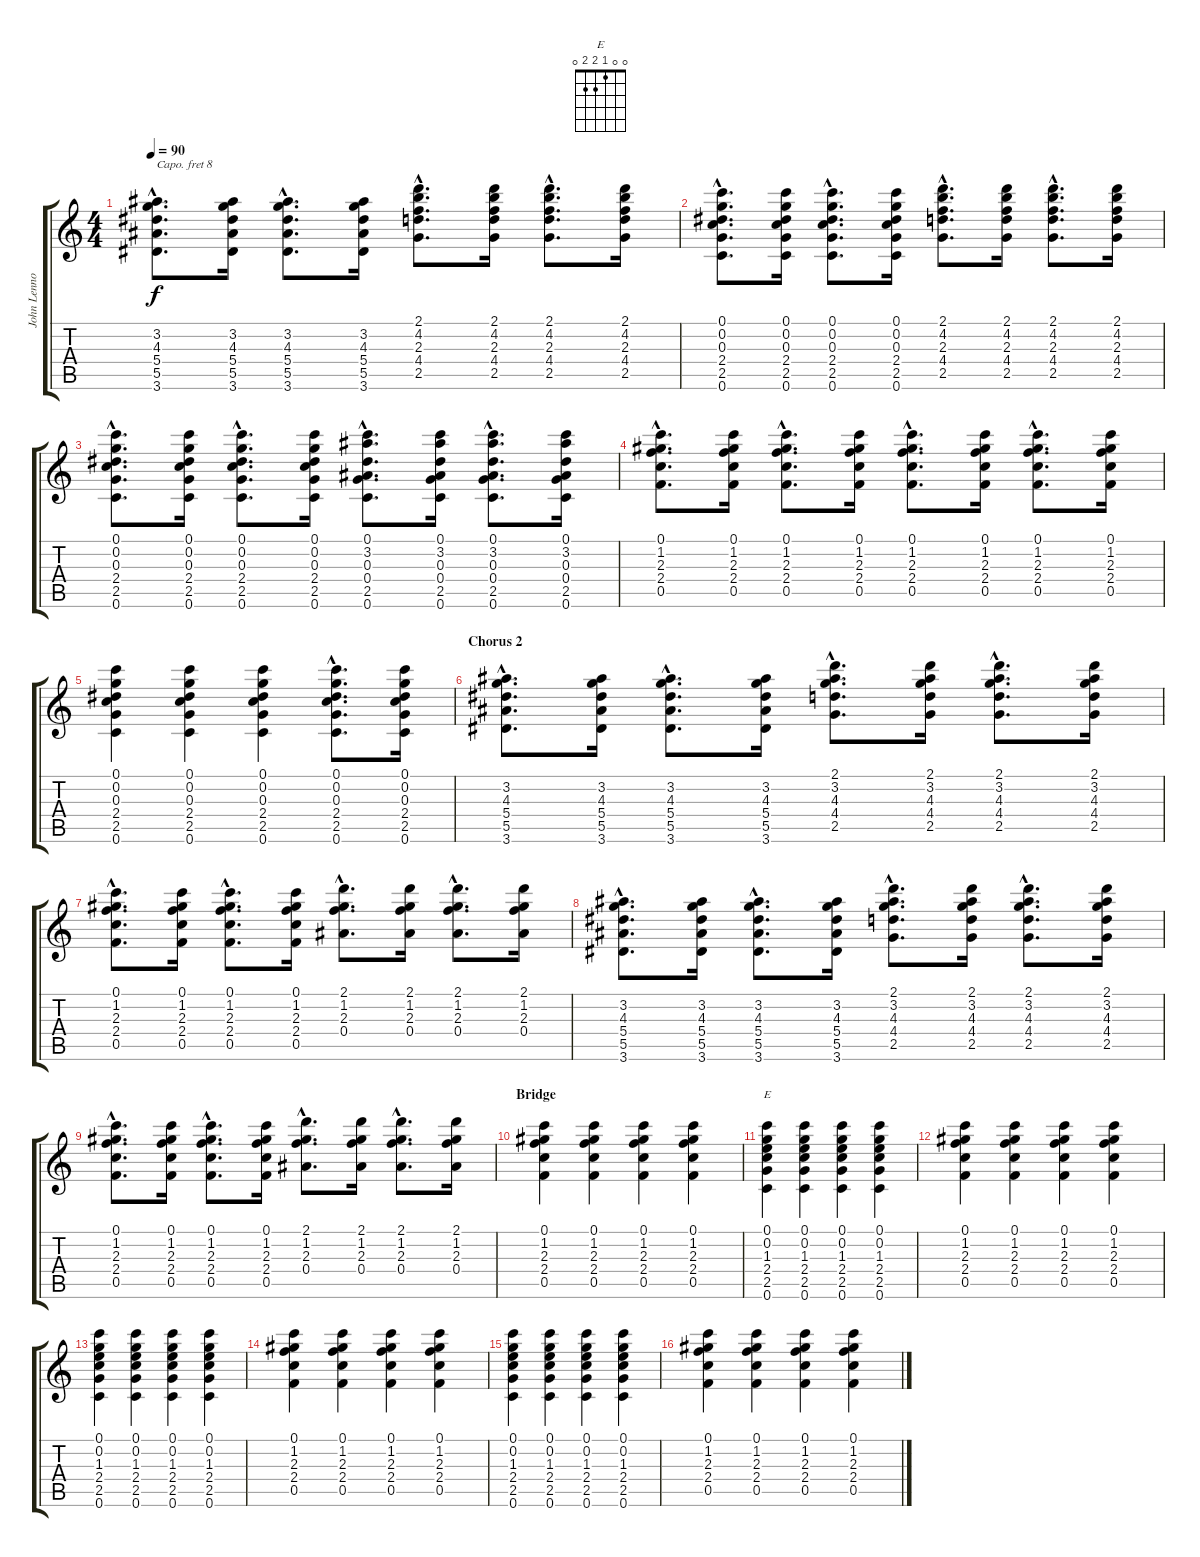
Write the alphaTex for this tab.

\track ("John Lennon Capo 8" "John Lenno") {instrument acousticguitarsteel}
\staff {score tabs}
\capo 8
\tuning (E4 B3 G3 D3 A2 E2) {hide}
\chord ("E" 0 0 1 2 2 0)
\ts (4 4)
\tempo 90
\clef g2
\ks c
(3.2{hac} 4.3{hac} 5.4{hac} 5.5{hac} 3.6{hac}).8{d dy f} (3.2 4.3 5.4 5.5 3.6).16 (3.2{hac} 4.3{hac} 5.4{hac} 5.5{hac} 3.6{hac}).8{d} (3.2 4.3 5.4 5.5 3.6).16 (2.1{hac} 4.2{hac} 2.3{hac} 4.4{hac} 2.5{hac}).8{d} (2.1 4.2 2.3 4.4 2.5).16 (2.1{hac} 4.2{hac} 2.3{hac} 4.4{hac} 2.5{hac}).8{d} (2.1 4.2 2.3 4.4 2.5).16 |
(0.1{hac} 0.2{hac} 0.3{hac} 2.4{hac} 2.5{hac} 0.6{hac}).8{d} (0.1 0.2 0.3 2.4 2.5 0.6).16 (0.1{hac} 0.2{hac} 0.3{hac} 2.4{hac} 2.5{hac} 0.6{hac}).8{d} (0.1 0.2 0.3 2.4 2.5 0.6).16 (2.1{hac} 4.2{hac} 2.3{hac} 4.4{hac} 2.5{hac}).8{d} (2.1 4.2 2.3 4.4 2.5).16 (2.1{hac} 4.2{hac} 2.3{hac} 4.4{hac} 2.5{hac}).8{d} (2.1 4.2 2.3 4.4 2.5).16 |
(0.1{hac} 0.2{hac} 0.3{hac} 2.4{hac} 2.5{hac} 0.6{hac}).8{d} (0.1 0.2 0.3 2.4 2.5 0.6).16 (0.1{hac} 0.2{hac} 0.3{hac} 2.4{hac} 2.5{hac} 0.6{hac}).8{d} (0.1 0.2 0.3 2.4 2.5 0.6).16 (0.1{hac} 3.2{hac} 0.3{hac} 0.4{hac} 2.5{hac} 0.6{hac}).8{d} (0.1 3.2 0.3 0.4 2.5 0.6).16 (0.1{hac} 3.2{hac} 0.3{hac} 0.4{hac} 2.5{hac} 0.6{hac}).8{d} (0.1 3.2 0.3 0.4 2.5 0.6).16 |
(0.1{hac} 1.2{hac} 2.3{hac} 2.4{hac} 0.5{hac}).8{d} (0.1 1.2 2.3 2.4 0.5).16 (0.1{hac} 1.2{hac} 2.3{hac} 2.4{hac} 0.5{hac}).8{d} (0.1 1.2 2.3 2.4 0.5).16 (0.1{hac} 1.2{hac} 2.3{hac} 2.4{hac} 0.5{hac}).8{d} (0.1 1.2 2.3 2.4 0.5).16 (0.1{hac} 1.2{hac} 2.3{hac} 2.4{hac} 0.5{hac}).8{d} (0.1 1.2 2.3 2.4 0.5).16 |
(0.1 0.2 0.3 2.4 2.5 0.6).4 (0.1 0.2 0.3 2.4 2.5 0.6).4 (0.1 0.2 0.3 2.4 2.5 0.6).4 (0.1{hac} 0.2{hac} 0.3{hac} 2.4{hac} 2.5{hac} 0.6{hac}).8{d} (0.1 0.2 0.3 2.4 2.5 0.6).16 |
\section ("" "Chorus 2")
(3.2{hac} 4.3{hac} 5.4{hac} 5.5{hac} 3.6{hac}).8{d} (3.2 4.3 5.4 5.5 3.6).16 (3.2{hac} 4.3{hac} 5.4{hac} 5.5{hac} 3.6{hac}).8{d} (3.2 4.3 5.4 5.5 3.6).16 (2.1{hac} 3.2{hac} 4.3{hac} 4.4{hac} 2.5{hac}).8{d} (2.1 3.2 4.3 4.4 2.5).16 (2.1{hac} 3.2{hac} 4.3{hac} 4.4{hac} 2.5{hac}).8{d} (2.1 3.2 4.3 4.4 2.5).16 |
(0.1{hac} 1.2{hac} 2.3{hac} 2.4{hac} 0.5{hac}).8{d} (0.1 1.2 2.3 2.4 0.5).16 (0.1{hac} 1.2{hac} 2.3{hac} 2.4{hac} 0.5{hac}).8{d} (0.1 1.2 2.3 2.4 0.5).16 (2.1{hac} 1.2{hac} 2.3{hac} 0.4{hac}).8{d} (2.1 1.2 2.3 0.4).16 (2.1{hac} 1.2{hac} 2.3{hac} 0.4{hac}).8{d} (2.1 1.2 2.3 0.4).16 |
(3.2{hac} 4.3{hac} 5.4{hac} 5.5{hac} 3.6{hac}).8{d} (3.2 4.3 5.4 5.5 3.6).16 (3.2{hac} 4.3{hac} 5.4{hac} 5.5{hac} 3.6{hac}).8{d} (3.2 4.3 5.4 5.5 3.6).16 (2.1{hac} 3.2{hac} 4.3{hac} 4.4{hac} 2.5{hac}).8{d} (2.1 3.2 4.3 4.4 2.5).16 (2.1{hac} 3.2{hac} 4.3{hac} 4.4{hac} 2.5{hac}).8{d} (2.1 3.2 4.3 4.4 2.5).16 |
(0.1{hac} 1.2{hac} 2.3{hac} 2.4{hac} 0.5{hac}).8{d} (0.1 1.2 2.3 2.4 0.5).16 (0.1{hac} 1.2{hac} 2.3{hac} 2.4{hac} 0.5{hac}).8{d} (0.1 1.2 2.3 2.4 0.5).16 (2.1{hac} 1.2{hac} 2.3{hac} 0.4{hac}).8{d} (2.1 1.2 2.3 0.4).16 (2.1{hac} 1.2{hac} 2.3{hac} 0.4{hac}).8{d} (2.1 1.2 2.3 0.4).16 |
\section ("" "Bridge")
(0.1 1.2 2.3 2.4 0.5).4 (0.1 1.2 2.3 2.4 0.5).4 (0.1 1.2 2.3 2.4 0.5).4 (0.1 1.2 2.3 2.4 0.5).4 |
(0.1 0.2 1.3 2.4 2.5 0.6).4{ch "E"} (0.1 0.2 1.3 2.4 2.5 0.6).4 (0.1 0.2 1.3 2.4 2.5 0.6).4 (0.1 0.2 1.3 2.4 2.5 0.6).4 |
(0.1 1.2 2.3 2.4 0.5).4 (0.1 1.2 2.3 2.4 0.5).4 (0.1 1.2 2.3 2.4 0.5).4 (0.1 1.2 2.3 2.4 0.5).4 |
(0.1 0.2 1.3 2.4 2.5 0.6).4 (0.1 0.2 1.3 2.4 2.5 0.6).4 (0.1 0.2 1.3 2.4 2.5 0.6).4 (0.1 0.2 1.3 2.4 2.5 0.6).4 |
(0.1 1.2 2.3 2.4 0.5).4 (0.1 1.2 2.3 2.4 0.5).4 (0.1 1.2 2.3 2.4 0.5).4 (0.1 1.2 2.3 2.4 0.5).4 |
(0.1 0.2 1.3 2.4 2.5 0.6).4 (0.1 0.2 1.3 2.4 2.5 0.6).4 (0.1 0.2 1.3 2.4 2.5 0.6).4 (0.1 0.2 1.3 2.4 2.5 0.6).4 |
(0.1 1.2 2.3 2.4 0.5).4 (0.1 1.2 2.3 2.4 0.5).4 (0.1 1.2 2.3 2.4 0.5).4 (0.1 1.2 2.3 2.4 0.5).4
